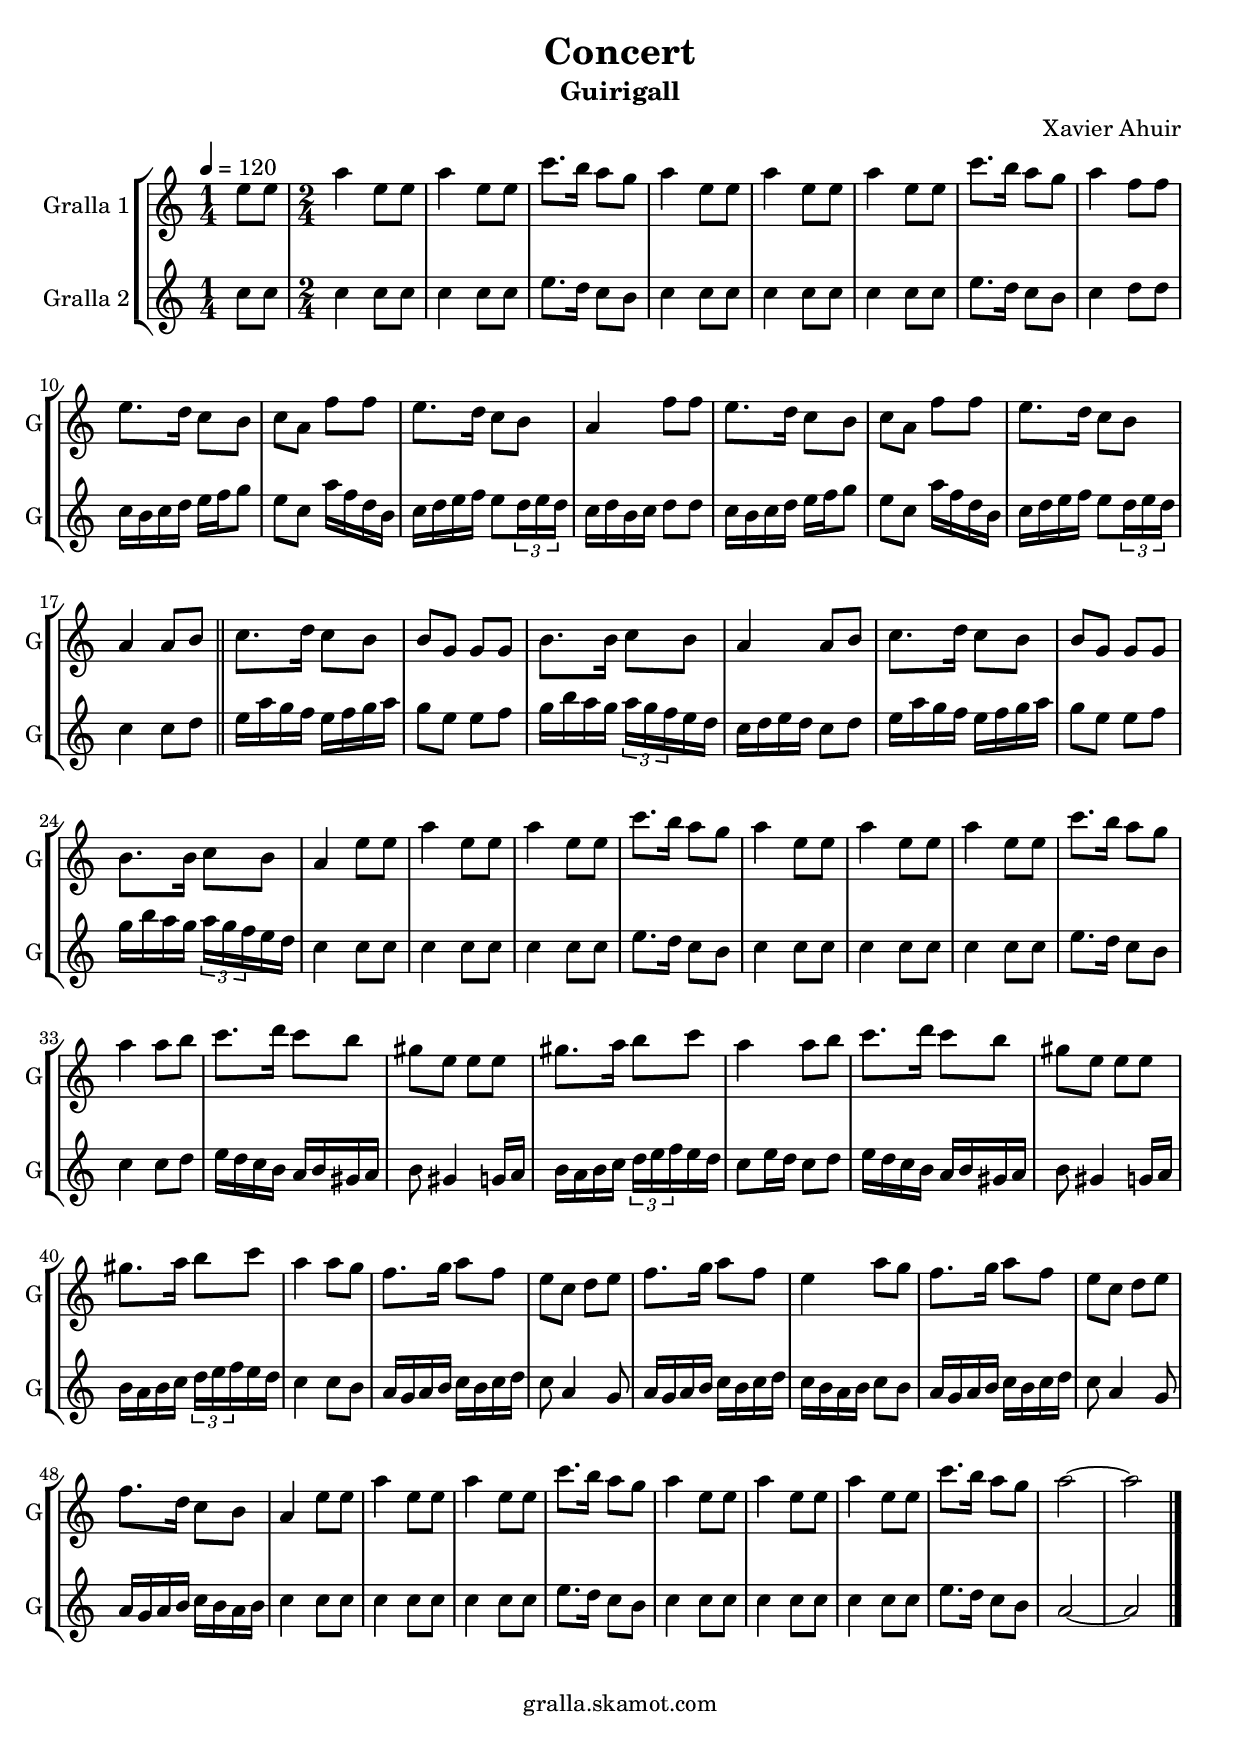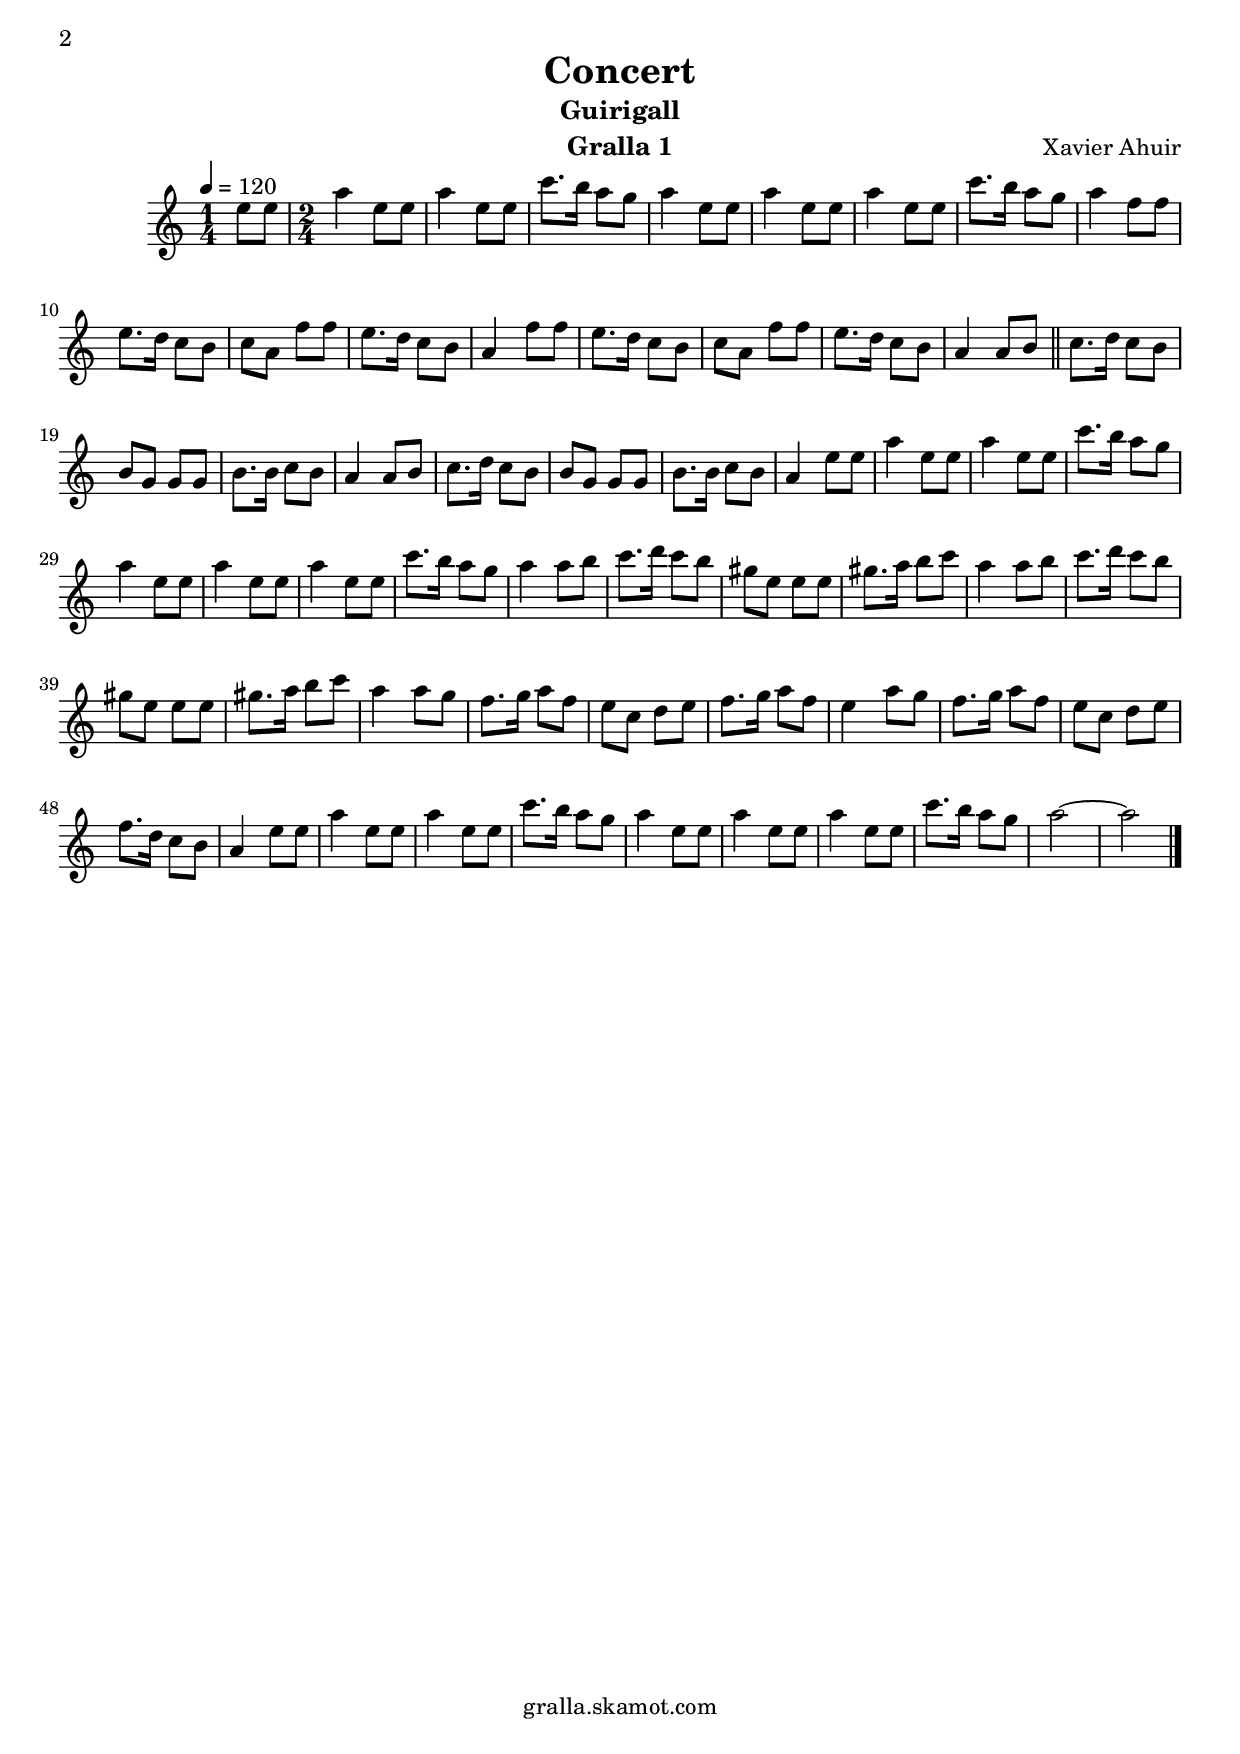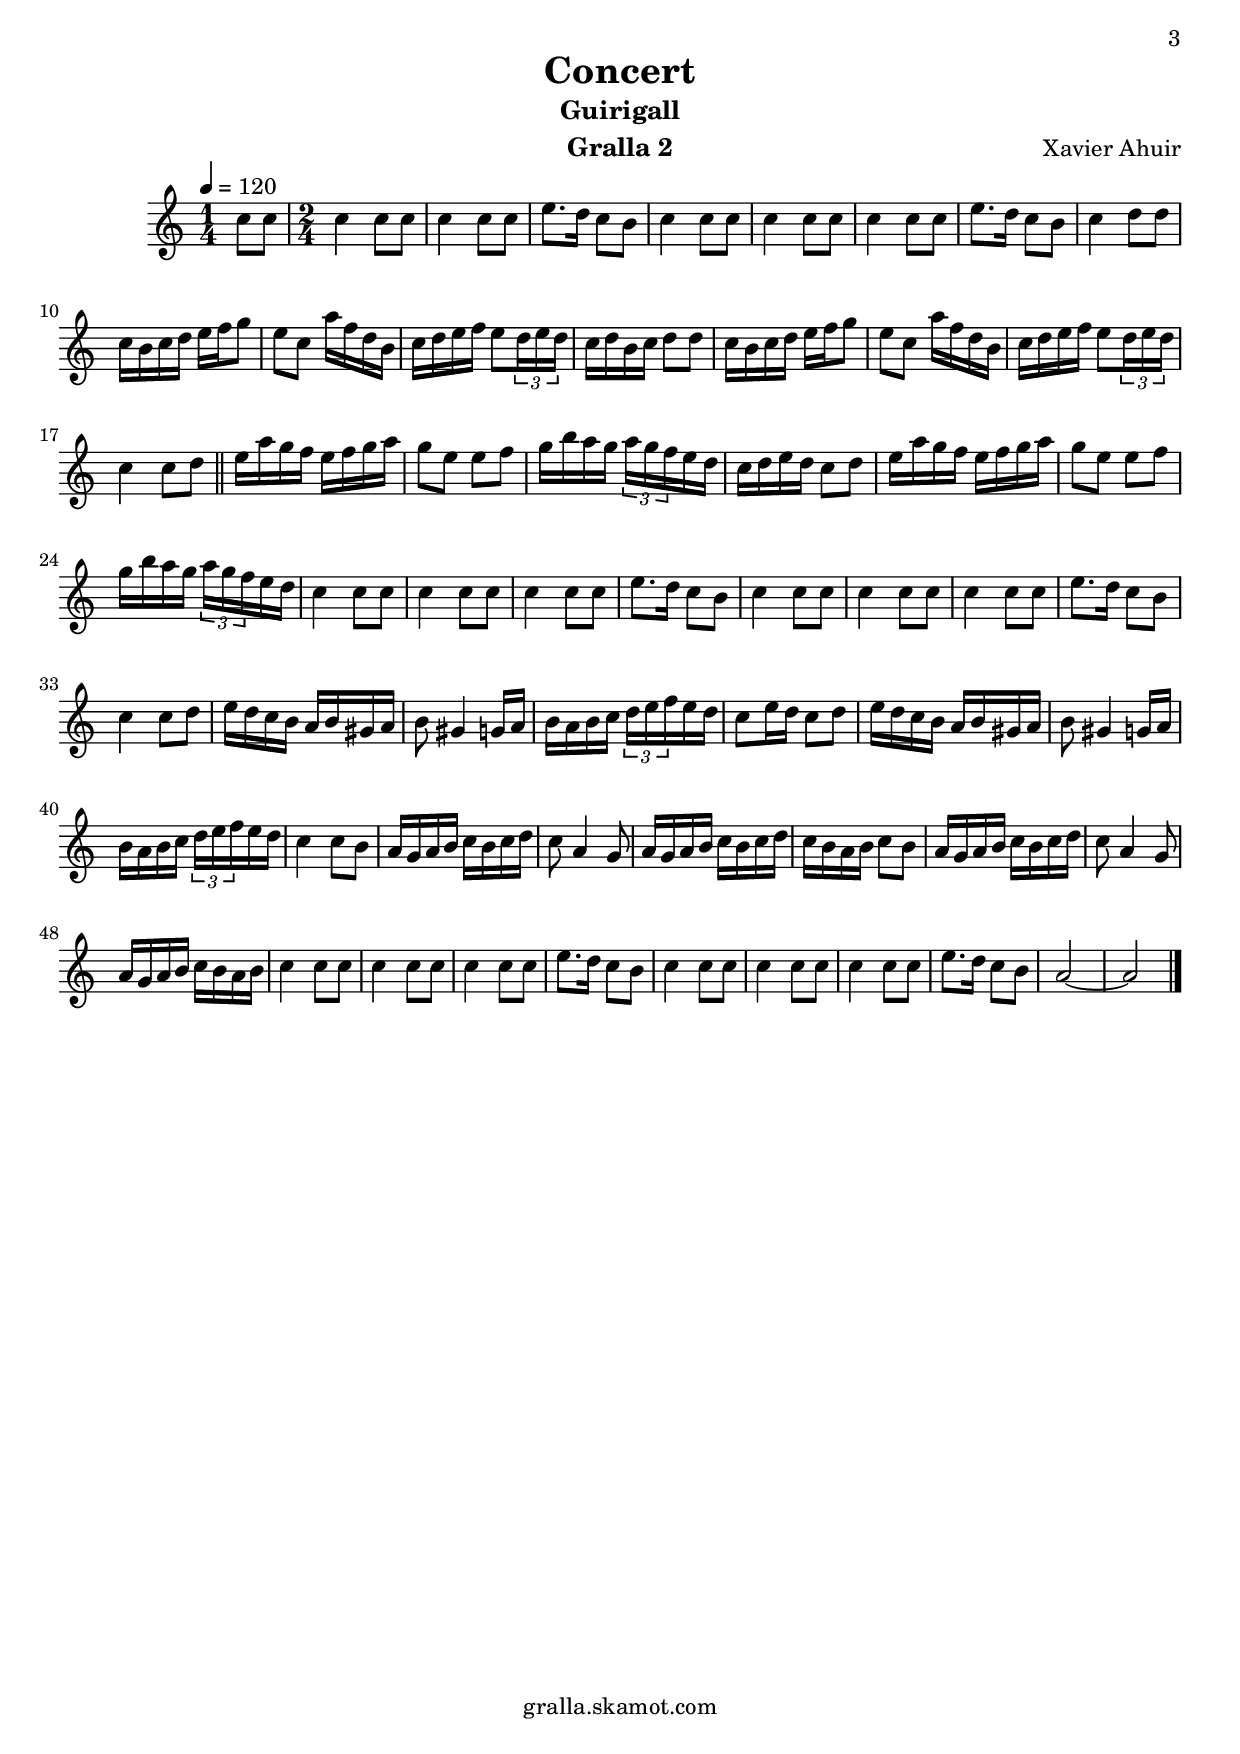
\version "2.16.2"

\header {
  dedication=""
  title="Concert"
  subtitle="Guirigall"
  subsubtitle=""
  poet=""
  meter=""
  piece=""
  composer="Xavier Ahuir"
  arranger=""
  opus=""
  instrument=""
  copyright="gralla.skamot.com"
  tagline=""
}

liniaroAa =
\relative e''
{
  \tempo 4=120
  \clef treble
  \key c \major
  \time 1/4
  e8 e  |
  \time 2/4   a4 e8 e  |
  a4 e8 e  |
  c'8. b16 a8 g  |
  %05
  a4 e8 e  |
  a4 e8 e  |
  a4 e8 e  |
  c'8. b16 a8 g  |
  a4 f8 f  |
  %10
  e8. d16 c8 b  |
  c8 a f' f  |
  e8. d16 c8 b  |
  a4 f'8 f  |
  e8. d16 c8 b  |
  %15
  c8 a f' f  |
  e8. d16 c8 b  |
  a4 a8 b  \bar "||"
  c8. d16 c8 b  |
  b8 g g g  |
  %20
  b8. b16 c8 b  |
  a4 a8 b  |
  c8. d16 c8 b  |
  b8 g g g  |
  b8. b16 c8 b  |
  %25
  a4 e'8 e  |
  a4 e8 e  |
  a4 e8 e  |
  c'8. b16 a8 g  |
  a4 e8 e  |
  %30
  a4 e8 e  |
  a4 e8 e  |
  c'8. b16 a8 g  |
  a4 a8 b  |
  c8. d16 c8 b  |
  %35
  gis8 e e e  |
  gis8. a16 b8 c  |
  a4 a8 b  |
  c8. d16 c8 b  |
  gis8 e e e  |
  %40
  gis8. a16 b8 c  |
  a4 a8 g  |
  f8. g16 a8 f  |
  e8 c d e  |
  f8. g16 a8 f  |
  %45
  e4 a8 g  |
  f8. g16 a8 f  |
  e8 c d e  |
  f8. d16 c8 b  |
  a4 e'8 e  |
  %50
  a4 e8 e  |
  a4 e8 e  |
  c'8. b16 a8 g  |
  a4 e8 e  |
  a4 e8 e  |
  %55
  a4 e8 e  |
  c'8. b16 a8 g  |
  a2 ~  |
  a2  \bar "|."
}

liniaroAb =
\relative c''
{
  \tempo 4=120
  \clef treble
  \key c \major
  \time 1/4
  c8 c  |
  \time 2/4   c4 c8 c  |
  c4 c8 c  |
  e8. d16 c8 b  |
  %05
  c4 c8 c  |
  c4 c8 c  |
  c4 c8 c  |
  e8. d16 c8 b  |
  c4 d8 d  |
  %10
  c16 b c d e f g8  |
  e8 c a'16 f d b  |
  c16 d e f e8 \times 2/3 { d16 e d }  |
  c16 d b c d8 d  |
  c16 b c d e f g8  |
  %15
  e8 c a'16 f d b  |
  c16 d e f e8 \times 2/3 { d16 e d }  |
  c4 c8 d  \bar "||"
  e16 a g f e f g a  |
  g8 e e f  |
  %20
  g16 b a g \times 2/3 { a g f } e d  |
  c16 d e d c8 d  |
  e16 a g f e f g a  |
  g8 e e f  |
  g16 b a g \times 2/3 { a g f } e d  |
  %25
  c4 c8 c  |
  c4 c8 c  |
  c4 c8 c  |
  e8. d16 c8 b  |
  c4 c8 c  |
  %30
  c4 c8 c  |
  c4 c8 c  |
  e8. d16 c8 b  |
  c4 c8 d  |
  e16 d c b a b gis a  |
  %35
  b8 gis4 g16 a  |
  b16 a b c \times 2/3 { d e f } e d  |
  c8 e16 d c8 d  |
  e16 d c b a b gis a  |
  b8 gis4 g16 a  |
  %40
  b16 a b c \times 2/3 { d e f } e d  |
  c4 c8 b  |
  a16 g a b c b c d  |
  c8 a4 g8  |
  a16 g a b c b c d  |
  %45
  c16 b a b c8 b  |
  a16 g a b c b c d  |
  c8 a4 g8  |
  a16 g a b c b a b  |
  c4 c8 c  |
  %50
  c4 c8 c  |
  c4 c8 c  |
  e8. d16 c8 b  |
  c4 c8 c  |
  c4 c8 c  |
  %55
  c4 c8 c  |
  e8. d16 c8 b  |
  a2 ~  |
  a2  \bar "|."
}

\bookpart {
  \score {
    \new StaffGroup {
      \override Score.RehearsalMark.self-alignment-X = #LEFT
      <<
        \new Staff \with {instrumentName = #"Gralla 1" shortInstrumentName = #"G"} \liniaroAa
        \new Staff \with {instrumentName = #"Gralla 2" shortInstrumentName = #"G"} \liniaroAb
      >>
    }
    \layout {}
  }
  \score { \unfoldRepeats
    \new StaffGroup {
      \override Score.RehearsalMark.self-alignment-X = #LEFT
      <<
        \new Staff \with {instrumentName = #"Gralla 1" shortInstrumentName = #"G"} \liniaroAa
        \new Staff \with {instrumentName = #"Gralla 2" shortInstrumentName = #"G"} \liniaroAb
      >>
    }
    \midi {
      \set Staff.midiInstrument = "oboe"
      \set DrumStaff.midiInstrument = "drums"
    }
  }
}

\bookpart {
  \header {instrument="Gralla 1"}
  \score {
    \new StaffGroup {
      \override Score.RehearsalMark.self-alignment-X = #LEFT
      <<
        \new Staff \liniaroAa
      >>
    }
    \layout {}
  }
  \score { \unfoldRepeats
    \new StaffGroup {
      \override Score.RehearsalMark.self-alignment-X = #LEFT
      <<
        \new Staff \liniaroAa
      >>
    }
    \midi {
      \set Staff.midiInstrument = "oboe"
      \set DrumStaff.midiInstrument = "drums"
    }
  }
}

\bookpart {
  \header {instrument="Gralla 2"}
  \score {
    \new StaffGroup {
      \override Score.RehearsalMark.self-alignment-X = #LEFT
      <<
        \new Staff \liniaroAb
      >>
    }
    \layout {}
  }
  \score { \unfoldRepeats
    \new StaffGroup {
      \override Score.RehearsalMark.self-alignment-X = #LEFT
      <<
        \new Staff \liniaroAb
      >>
    }
    \midi {
      \set Staff.midiInstrument = "oboe"
      \set DrumStaff.midiInstrument = "drums"
    }
  }
}

